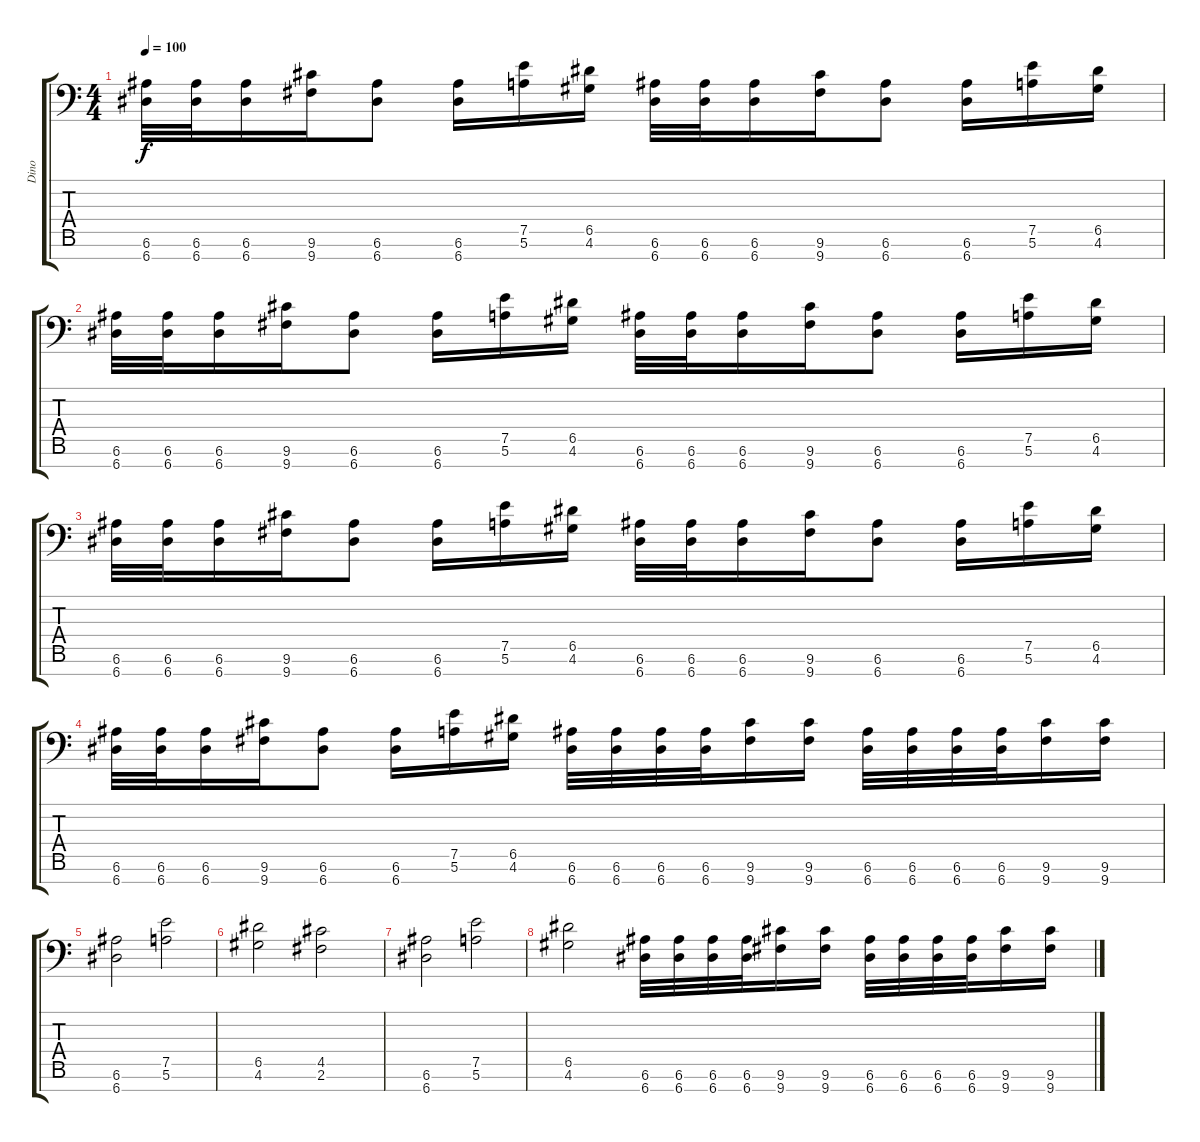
\track ("Dino" "Dino") {instrument overdrivenguitar}
\staff {score tabs}
\tuning (E4 B3 G3 D3 A2 E2 A1) {hide}
\ts (4 4)
\tempo 100
\clef f4
\ks c
(6.6 6.7).32{dy f} (6.6 6.7).32 (6.6 6.7).16 (9.6 9.7).16 (6.6 6.7).8 (6.6 6.7).16 (7.5 5.6).16 (6.5 4.6).16 (6.6 6.7).32 (6.6 6.7).32 (6.6 6.7).16 (9.6 9.7).16 (6.6 6.7).8 (6.6 6.7).16 (7.5 5.6).16 (6.5 4.6).16 |
(6.6 6.7).32 (6.6 6.7).32 (6.6 6.7).16 (9.6 9.7).16 (6.6 6.7).8 (6.6 6.7).16 (7.5 5.6).16 (6.5 4.6).16 (6.6 6.7).32 (6.6 6.7).32 (6.6 6.7).16 (9.6 9.7).16 (6.6 6.7).8 (6.6 6.7).16 (7.5 5.6).16 (6.5 4.6).16 |
(6.6 6.7).32 (6.6 6.7).32 (6.6 6.7).16 (9.6 9.7).16 (6.6 6.7).8 (6.6 6.7).16 (7.5 5.6).16 (6.5 4.6).16 (6.6 6.7).32 (6.6 6.7).32 (6.6 6.7).16 (9.6 9.7).16 (6.6 6.7).8 (6.6 6.7).16 (7.5 5.6).16 (6.5 4.6).16 |
(6.6 6.7).32 (6.6 6.7).32 (6.6 6.7).16 (9.6 9.7).16 (6.6 6.7).8 (6.6 6.7).16 (7.5 5.6).16 (6.5 4.6).16 (6.6 6.7).32 (6.6 6.7).32 (6.6 6.7).32 (6.6 6.7).32 (9.6 9.7).16 (9.6 9.7).16 (6.6 6.7).32 (6.6 6.7).32 (6.6 6.7).32 (6.6 6.7).32 (9.6 9.7).16 (9.6 9.7).16 |
(6.6 6.7).2 (7.5 5.6).2 |
(6.5 4.6).2 (4.5 2.6).2 |
(6.6 6.7).2 (7.5 5.6).2 |
(6.5 4.6).2 (6.6 6.7).32 (6.6 6.7).32 (6.6 6.7).32 (6.6 6.7).32 (9.6 9.7).16 (9.6 9.7).16 (6.6 6.7).32 (6.6 6.7).32 (6.6 6.7).32 (6.6 6.7).32 (9.6 9.7).16 (9.6 9.7).16
